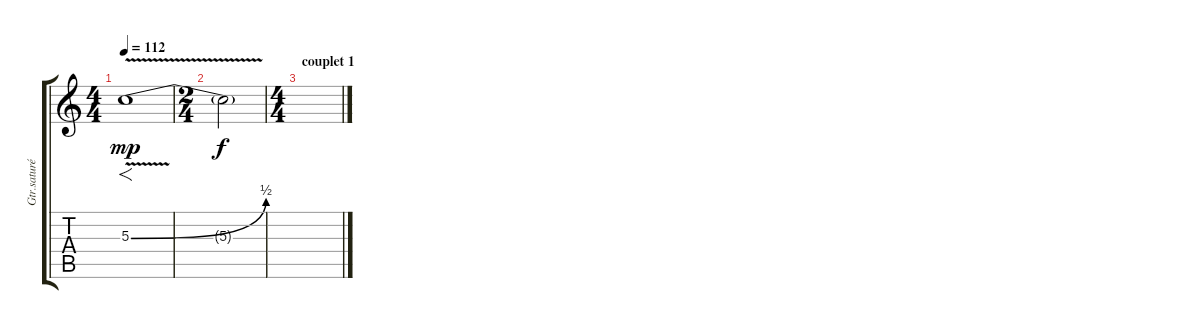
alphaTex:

\track ("Gtr.saturée." "Gtr.saturé") {instrument overdrivenguitar}
\staff {score tabs}
\tuning (E4 B3 G3 D3 A2 E2) {hide}
\ts (4 4)
\tempo 112
\clef g2
\ks c
5.3{be (bend 0 0 60 2) v}.1{f dy mp} |
\ts (2 4)
5.3{t}.2{dy f} |
\ts (4 4)
\section ("" "couplet 1")
